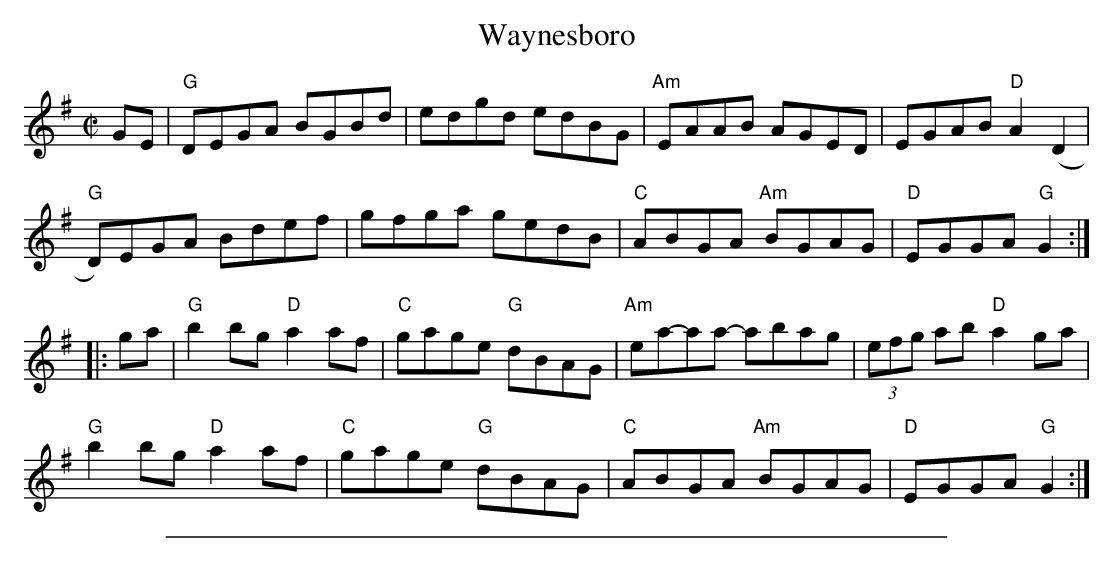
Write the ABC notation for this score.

X:1
T: Waynesboro
M:C|
L:1/8
K:G
GE |\
"G"DEGA BGBd | edgd edBG | "Am"EAAB AGED | EGAB "D"A2 (D2 |
"G"D)EGA Bdef | gfga gedB | "C"ABGA "Am"BGAG | "D"EGGA "G"G2 :|
|: ga |\
"G"b2bg "D"a2af | "C"gage "G"dBAG | "Am"ea-aa -abag | (3efg ab "D"a2ga |
"G"b2bg "D"a2af | "C"gage "G"dBAG | "C"ABGA "Am"BGAG | "D"EGGA "G"G2 :|
